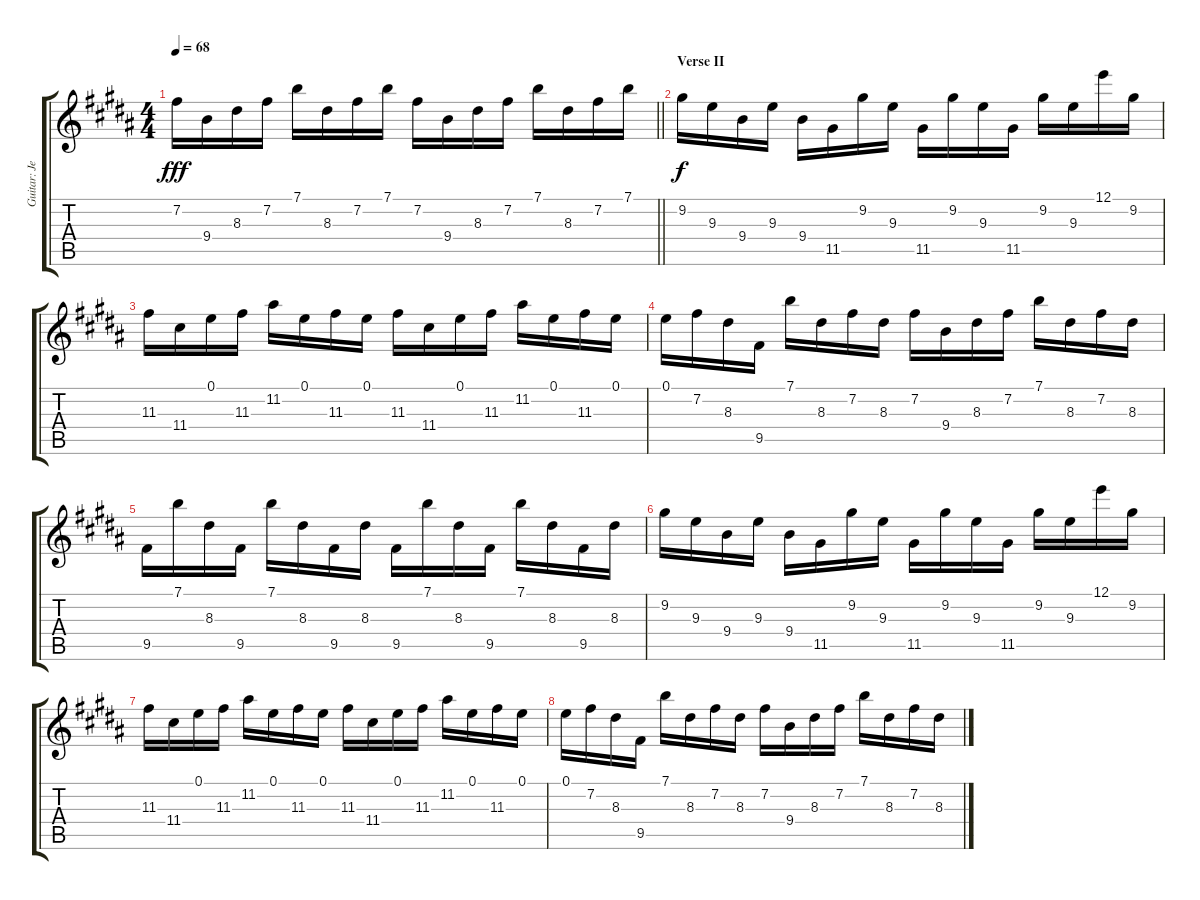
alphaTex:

\track ("Guitar: Jesse" "Guitar: Je") {instrument electricguitarjazz}
\staff {score tabs}
\tuning (E4 B3 G3 D3 A2 E2) {hide}
\ts (4 4)
\tempo 68
\clef g2
\barLineRight lightlight
\ks b
7.2.16{dy fff} 9.4.16 8.3.16 7.2.16 7.1.16 8.3.16 7.2.16 7.1.16 7.2.16 9.4.16 8.3.16 7.2.16 7.1.16 8.3.16 7.2.16 7.1.16 |
\section ("" "Verse II")
9.2.16{dy f} 9.3.16 9.4.16 9.3.16 9.4.16 11.5.16 9.2.16 9.3.16 11.5.16 9.2.16 9.3.16 11.5.16 9.2.16 9.3.16 12.1.16 9.2.16 |
11.3.16 11.4.16 0.1.16 11.3.16 11.2.16 0.1.16 11.3.16 0.1.16 11.3.16 11.4.16 0.1.16 11.3.16 11.2.16 0.1.16 11.3.16 0.1.16 |
0.1.16 7.2.16 8.3.16 9.5.16 7.1.16 8.3.16 7.2.16 8.3.16 7.2.16 9.4.16 8.3.16 7.2.16 7.1.16 8.3.16 7.2.16 8.3.16 |
9.5.16 7.1.16 8.3.16 9.5.16 7.1.16 8.3.16 9.5.16 8.3.16 9.5.16 7.1.16 8.3.16 9.5.16 7.1.16 8.3.16 9.5.16 8.3.16 |
9.2.16 9.3.16 9.4.16 9.3.16 9.4.16 11.5.16 9.2.16 9.3.16 11.5.16 9.2.16 9.3.16 11.5.16 9.2.16 9.3.16 12.1.16 9.2.16 |
11.3.16 11.4.16 0.1.16 11.3.16 11.2.16 0.1.16 11.3.16 0.1.16 11.3.16 11.4.16 0.1.16 11.3.16 11.2.16 0.1.16 11.3.16 0.1.16 |
0.1.16 7.2.16 8.3.16 9.5.16 7.1.16 8.3.16 7.2.16 8.3.16 7.2.16 9.4.16 8.3.16 7.2.16 7.1.16 8.3.16 7.2.16 8.3.16
